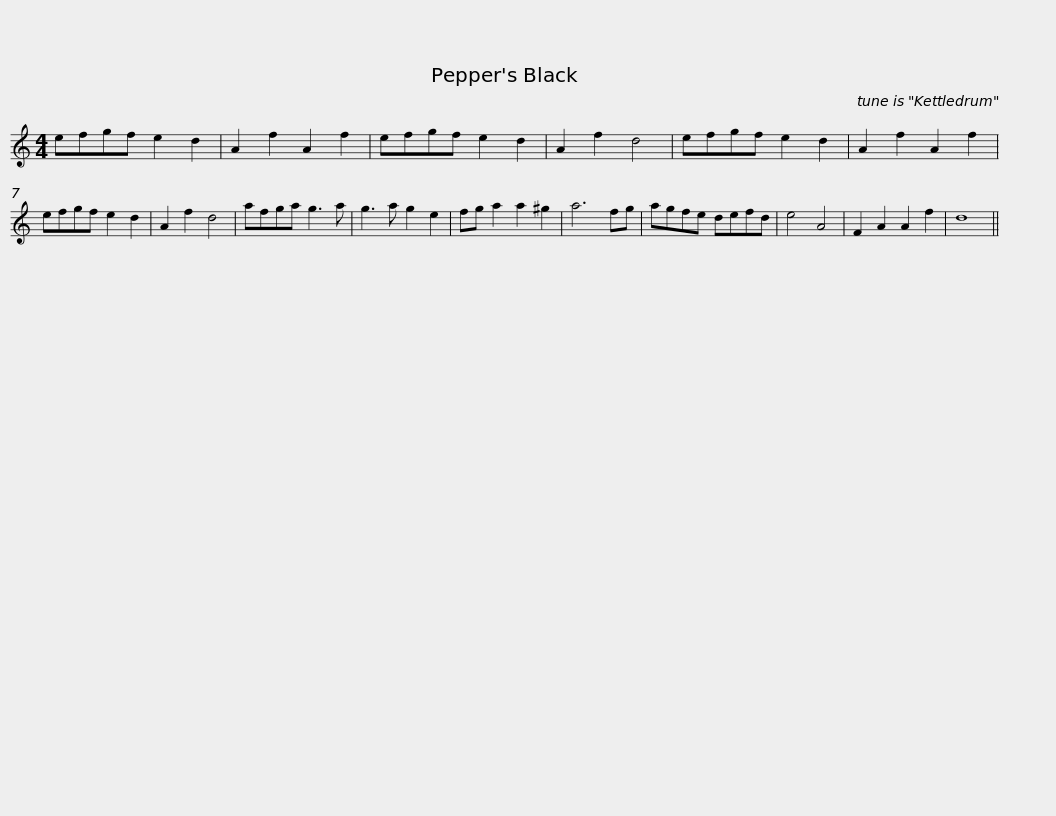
X:1
L:1/8
M:4/4
I:linebreak $
K:C
V:1 treble
V:1
 efgf e2 d2 | A2 f2 A2 f2 | efgf e2 d2 | A2 f2 d4 | efgf e2 d2 | %5
 A2 f2 A2 f2 | efgf e2 d2 | A2 f2 d4 |$ afga g3 a | g3 a g2 e2 | %10
 fg a2 a2 ^g2 | a6 fg | agfe defd | e4 A4 | F2 A2 A2 f2 | %15
 d8 || %16
